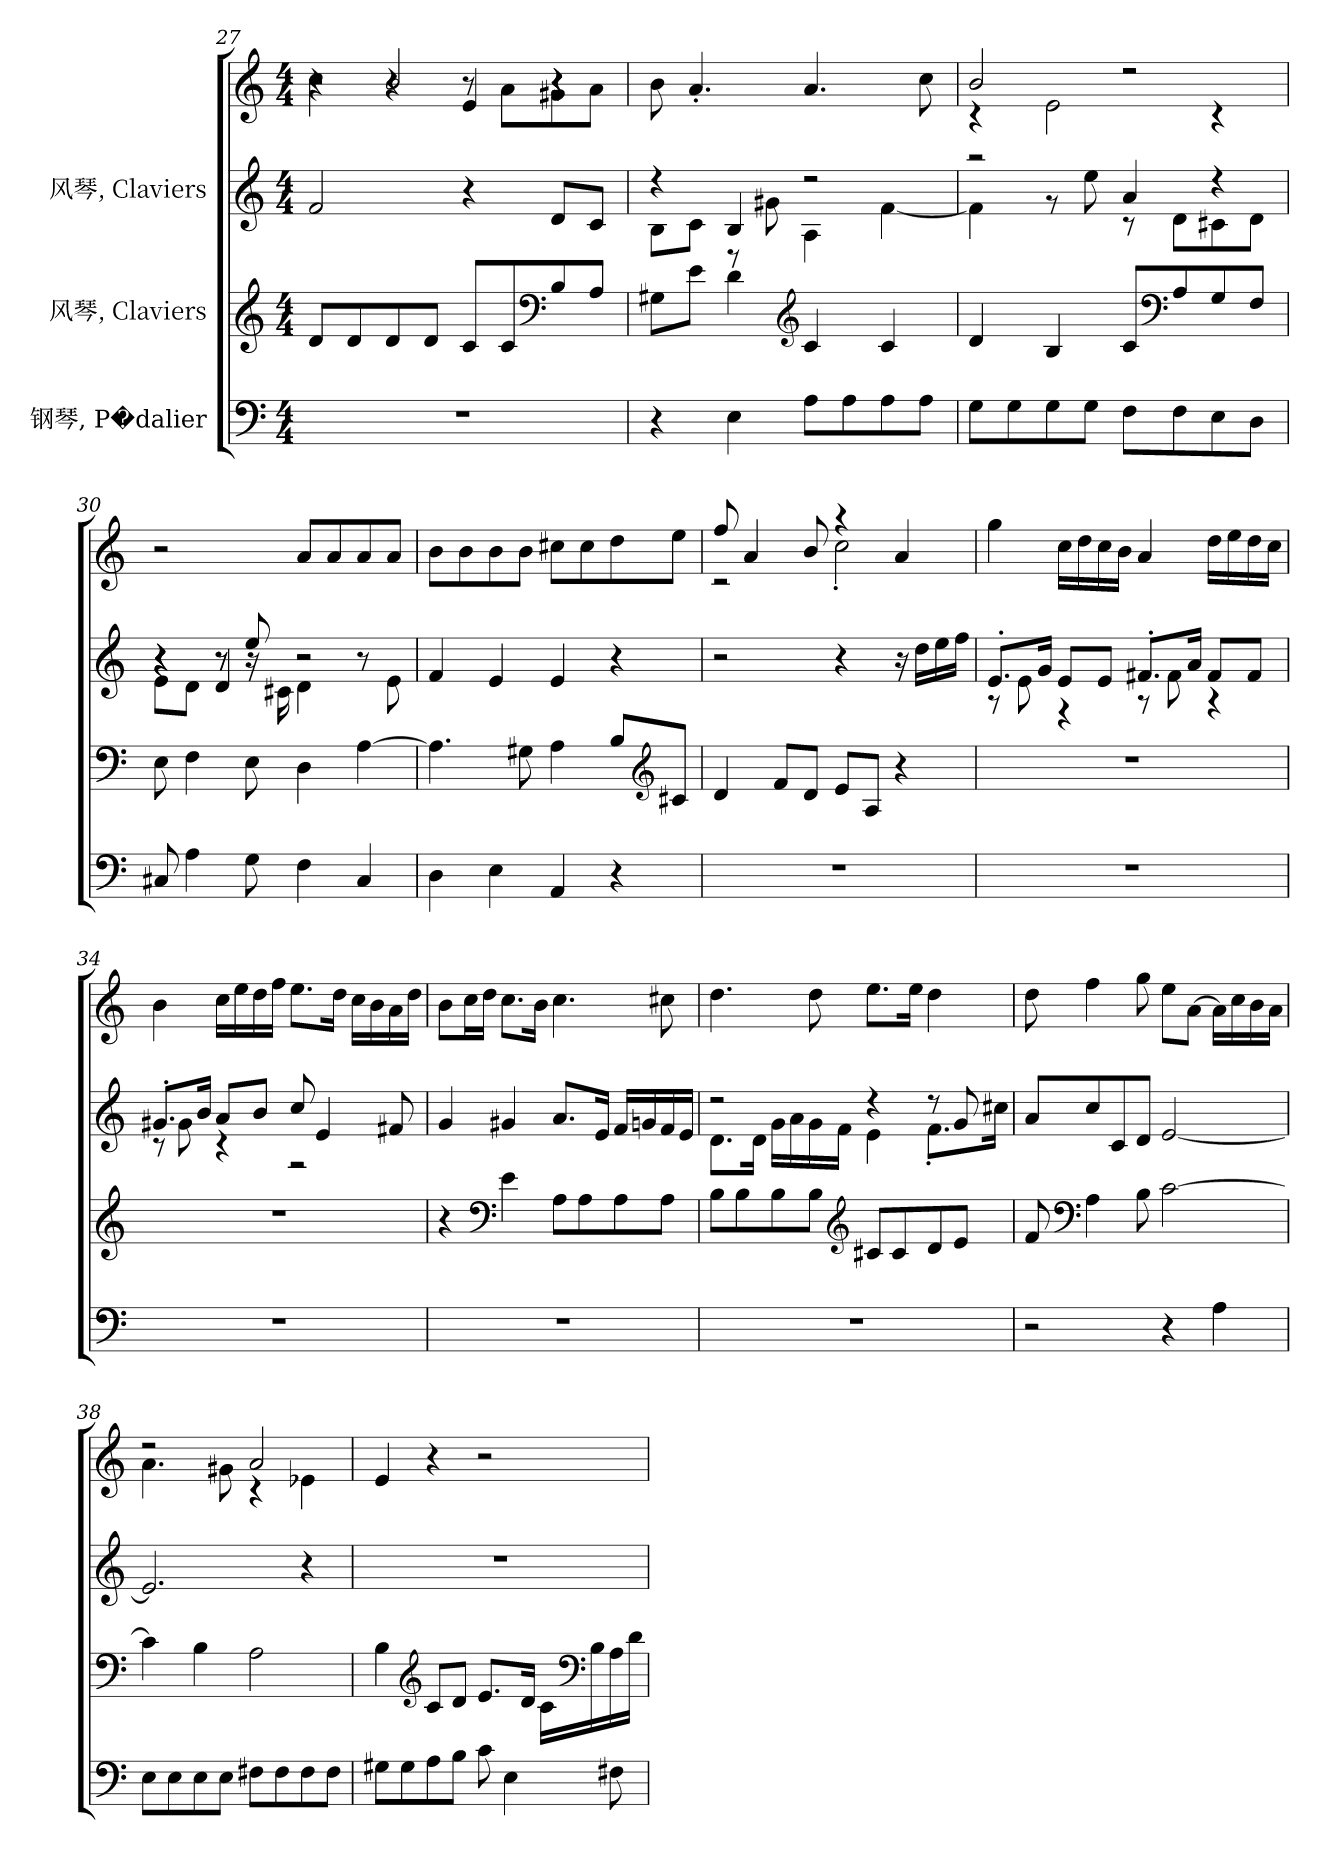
**kern	**kern	**kern	**kern
*part3	*part2	*part1	*part1
*staff4	*staff3	*staff2	*staff1
*I"钢琴, P�dalier	*I"风琴, Claviers	*I"风琴, Claviers	*
*clefF4	*clefG2	*clefG2	*clefG2
*k[]	*k[]	*k[]	*k[]
*M4/4	*M4/4	*M4/4	*M4/4
=27	=27	=27	=27
*	*	*	*^
*	*	*	*	*^
1r	8d/L	2f/	4r	4cc\	2r
.	8d/	.	.	.	.
.	8d/	.	2b/	4r	.
.	8d/J	.	.	.	.
.	8c/L	4r	.	8r	4e/
.	8c/	.	.	8a\L	.
*	*clefF4	*	*	*	*
.	8B/	8d/L	4r	8g#X\	4r
.	8A/J	8c/J	.	8a\J	.
*	*	*	*v	*v	*v
=28	=28	=28	=28
*	*	*^	*
4r	8G#X\L	4r	8B\L	8b\
.	8e\J	.	8c\J	4.a'/
4E\	4d\	4B/	8r	.
.	.	.	8g#X\	.
*	*clefG2	*	*	*
8A\L	4c/	2r	4A\	4.a/
8A\	.	.	.	.
8A\	4c/	.	[4f\	.
8A\J	.	.	.	8cc\
=29	=29	=29	=29	=29
*	*	*	*	*^
8G\L	4d/	2r	4f\]	2b/	4r
8G\	.	.	.	.	.
8G\	4B/	.	8r	.	2e\
8G\J	.	.	8ee\	.	.
8F\L	8c/L	4a/	8r	2r	.
*	*clefF4	*	*	*	*
8F\	8A/	.	8d\L	.	.
8E\	8G/	4r	8c#X\	.	4r
8D\J	8F/J	.	8d\J	.	.
*	*	*	*	*v	*v
!!LO:PB:g=z
=30	=30	=30	=30	=30
*	*	*	*^	*
8C#X/	8E\	4r	8e\L	4r	2r
4A\	4F\	.	8d\J	.	.
.	.	8r	8r	4d/	.
8G\	8E\	8ee/	16r	.	.
.	.	.	16c#X\	.	.
4F\	4D\	2r	4d\	2r	8a/L
.	.	.	.	.	8a/
4C#/	[4A\	.	8r	.	8a/
.	.	.	8e\	.	8a/J
*	*	*v	*v	*v	*
=31	=31	=31	=31
4D\	4.A\]	4f/	8b\L
.	.	.	8b\
4E\	.	4e/	8b\
.	8G#X\	.	8b\J
4AA/	4A\	4e/	8cc#X\L
.	.	.	8cc#\
4r	8B/L	4r	8dd\
*	*clefG2	*	*
.	8c#X/J	.	8ee\J
=32	=32	=32	=32
*	*	*	*^
1r	4d/	2r	8ff/	2r
.	.	.	4a/	.
.	8f/L	.	.	.
.	8d/J	.	8b/	.
.	8e/L	4r	4r	2cc'\
.	8A/J	.	.	.
.	4r	16r	4a/	.
.	.	16dd\LL	.	.
.	.	16ee\	.	.
.	.	16ff\JJ	.	.
*	*	*	*v	*v
!!LO:LB:g=z
=33	=33	=33	=33
*	*	*^	*
1r	1r	8.e'/L	8r	4gg\
.	.	.	8e\	.
.	.	16g/Jk	.	.
.	.	8e/L	4r	16cc\LL
.	.	.	.	16dd\
.	.	8e/J	.	16cc\
.	.	.	.	16b\JJ
.	.	8.f#X'/L	8r	4a/
.	.	.	8f#\	.
.	.	16a/Jk	.	.
.	.	8f#/L	4r	16dd\LL
.	.	.	.	16ee\
.	.	8f#/J	.	16dd\
.	.	.	.	16cc\JJ
=34	=34	=34	=34	=34
1r	1r	8.g#X'/L	8r	4b\
.	.	.	8g#\	.
.	.	16b/Jk	.	.
.	.	8a/L	4r	16cc\LL
.	.	.	.	16ee\
.	.	8b/J	.	16dd\
.	.	.	.	16ff\JJ
.	.	8cc/	2r	8.ee\L
.	.	4e/	.	.
.	.	.	.	16dd\Jk
.	.	.	.	16cc\LL
.	.	.	.	16b\
.	.	8f#X/	.	16a\
.	.	.	.	16dd\JJ
*	*	*v	*v	*
=35	=35	=35	=35
1r	4r	4g/	8b\L
.	.	.	16cc\L
.	.	.	16dd\JJ
*	*clefF4	*	*
.	4e\	4g#X/	8.cc\L
.	.	.	16b\Jk
.	8A\L	8.a/L	4.cc\
.	8A\	.	.
.	.	16e/Jk	.
.	8A\	16f/LL	.
.	.	16gn/	.
.	8A\J	16f/	8cc#X\
.	.	16e/JJ	.
!!LO:LB:g=z
=36	=36	=36	=36
*	*	*^	*
1r	8B\L	2r	8.d\L	4.dd\
.	8B\	.	.	.
.	.	.	16d\Jk	.
.	8B\	.	16g\LL	.
.	.	.	16a\	.
.	8B\J	.	16g\	8dd\
.	.	.	16f\JJ	.
*	*clefG2	*	*	*
.	8c#X/L	4r	4e\	8.ee\L
.	8c#/	.	.	.
.	.	.	.	16ee\Jk
.	8d/	8r	8.f'\L	4dd\
.	8e/J	8g/	.	.
.	.	.	16cc#X\Jk	.
*	*	*v	*v	*
=37	=37	=37	=37
2r	8f/	8a/L	8dd\
*	*clefF4	*	*
.	4A\	8cc/	4ff\
.	.	8c/	.
.	8B\	8d/J	8gg\
4r	[2c\	[2e/	8ee\L
.	.	.	[8a\J
4A\	.	.	16a\LL]
.	.	.	16cc\
.	.	.	16b\
.	.	.	16a\JJ
=38	=38	=38	=38
*	*	*	*^
8E\L	4c\]	2.e/]	2r	4.a\
8E\	.	.	.	.
8E\	4B\	.	.	.
8E\J	.	.	.	8g#X\
8F#X\L	2A\	.	2a/	4r
8F#\	.	.	.	.
8F#\	.	4r	.	4e-X\
8F#\J	.	.	.	.
*	*	*	*v	*v
!!LO:PB:g=z
=39	=39	=39	=39
8G#X\L	4B\	1r	4e/
8G#\	.	.	.
*	*clefG2	*	*
8A\	8c/L	.	4r
8B\J	8d/J	.	.
8c\	8.e/L	.	2r
4E\	.	.	.
.	16d/Jk	.	.
.	16c\LL	.	.
*	*clefF4	*	*
.	16B\	.	.
8F#X\	16A\	.	.
.	16d\JJ	.	.
=	=	=	=
*-	*-	*-	*-
